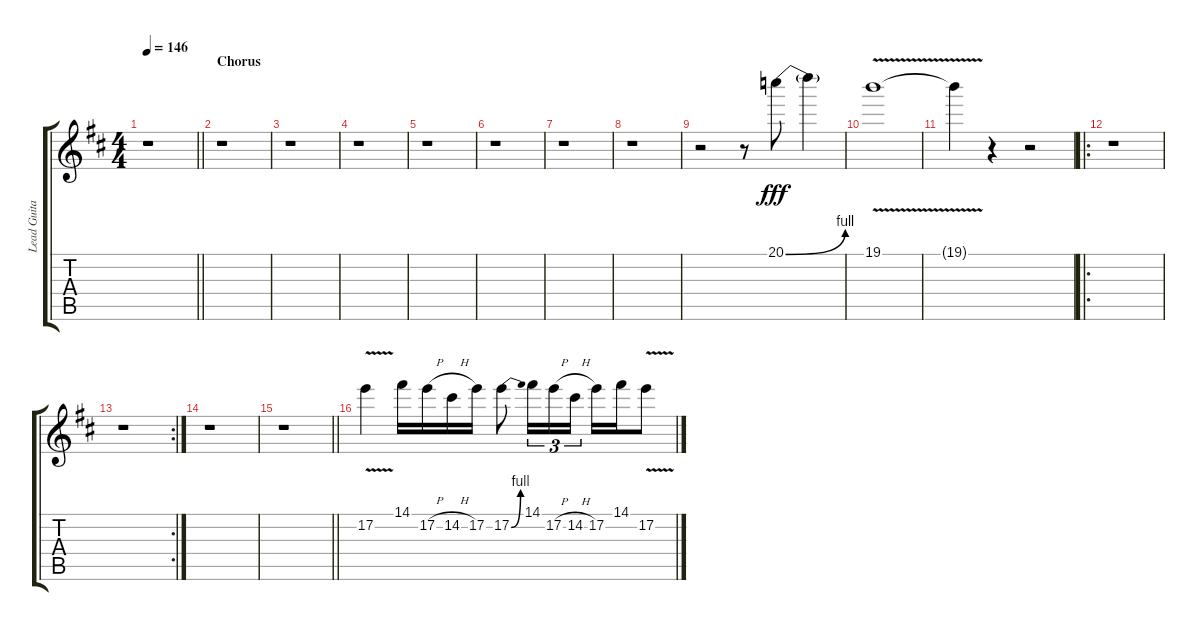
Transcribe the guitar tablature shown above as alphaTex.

\track ("Lead Guitar" "Lead Guita") {instrument overdrivenguitar}
\staff {score tabs}
\tuning (E4 B3 G3 D3 A2 E2) {hide}
\ts (4 4)
\tempo 146
\clef g2
\barLineRight lightlight
\ks d
r.1{dy pp} |
\section ("" "Chorus")
r.1 |
r.1 |
r.1 |
r.1 |
r.1 |
r.1 |
r.1 |
r.2 r.8 20.1{be (bend 0 0 60 4)}.8{dy fff} 20.1{t}.4 |
19.1{v}.1 |
19.1{v t}.4 r.4 r.2 |
\ro
r.1 |
\rc 2
r.1 |
r.1 |
\barLineRight lightlight
r.1 |
17.2{v}.4 14.1.16 17.2{h}.16 14.2{h}.16 17.2.16 17.2{be (bend 0 0 60 4)}.8 14.1.16{tu (3 2)} 17.2{h}.16{tu (3 2)} 14.2{h}.16{tu (3 2)} 17.2.16 14.1.16 17.2{v}.8
